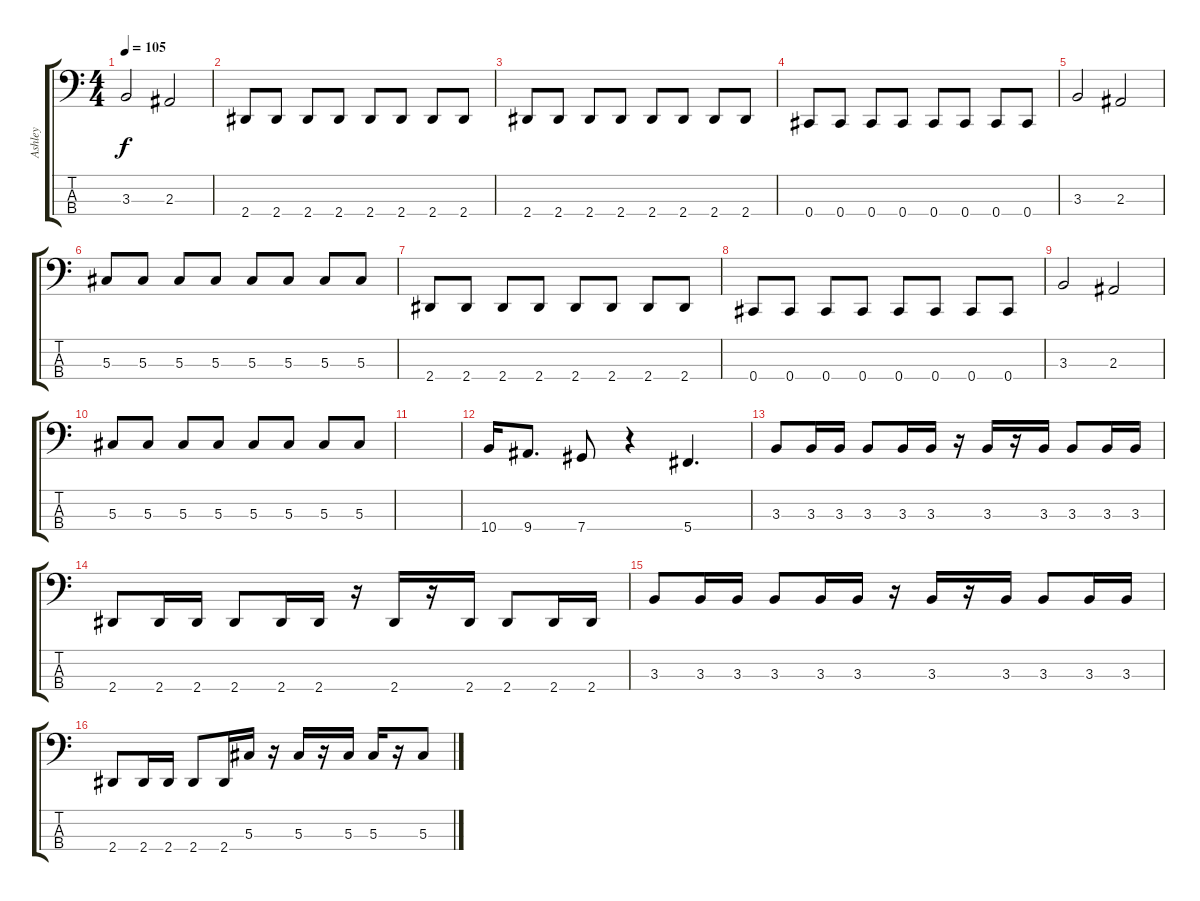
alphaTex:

\track ("Ashley" "Ashley") {instrument electricbassfinger}
\staff {score tabs}
\tuning (Gb2 Db2 Ab1 Db1) {hide}
\ts (4 4)
\tempo 105
\clef f4
\ks c
3.3.2{dy f} 2.3.2 |
2.4.8 2.4.8 2.4.8 2.4.8 2.4.8 2.4.8 2.4.8 2.4.8 |
2.4.8 2.4.8 2.4.8 2.4.8 2.4.8 2.4.8 2.4.8 2.4.8 |
0.4.8 0.4.8 0.4.8 0.4.8 0.4.8 0.4.8 0.4.8 0.4.8 |
3.3.2 2.3.2 |
5.3.8 5.3.8 5.3.8 5.3.8 5.3.8 5.3.8 5.3.8 5.3.8 |
2.4.8 2.4.8 2.4.8 2.4.8 2.4.8 2.4.8 2.4.8 2.4.8 |
0.4.8 0.4.8 0.4.8 0.4.8 0.4.8 0.4.8 0.4.8 0.4.8 |
3.3.2 2.3.2 |
5.3.8 5.3.8 5.3.8 5.3.8 5.3.8 5.3.8 5.3.8 5.3.8 |
|
10.4.16 9.4.8{d} 7.4.8 r.4 5.4.4{d} |
3.3.8 3.3.16 3.3.16 3.3.8 3.3.16 3.3.16 r.16 3.3.16 r.16 3.3.16 3.3.8 3.3.16 3.3.16 |
2.4.8 2.4.16 2.4.16 2.4.8 2.4.16 2.4.16 r.16 2.4.16 r.16 2.4.16 2.4.8 2.4.16 2.4.16 |
3.3.8 3.3.16 3.3.16 3.3.8 3.3.16 3.3.16 r.16 3.3.16 r.16 3.3.16 3.3.8 3.3.16 3.3.16 |
2.4.8 2.4.16 2.4.16 2.4.8 2.4.16 5.3.16 r.16 5.3.16 r.16 5.3.16 5.3.16 r.16 5.3.8
